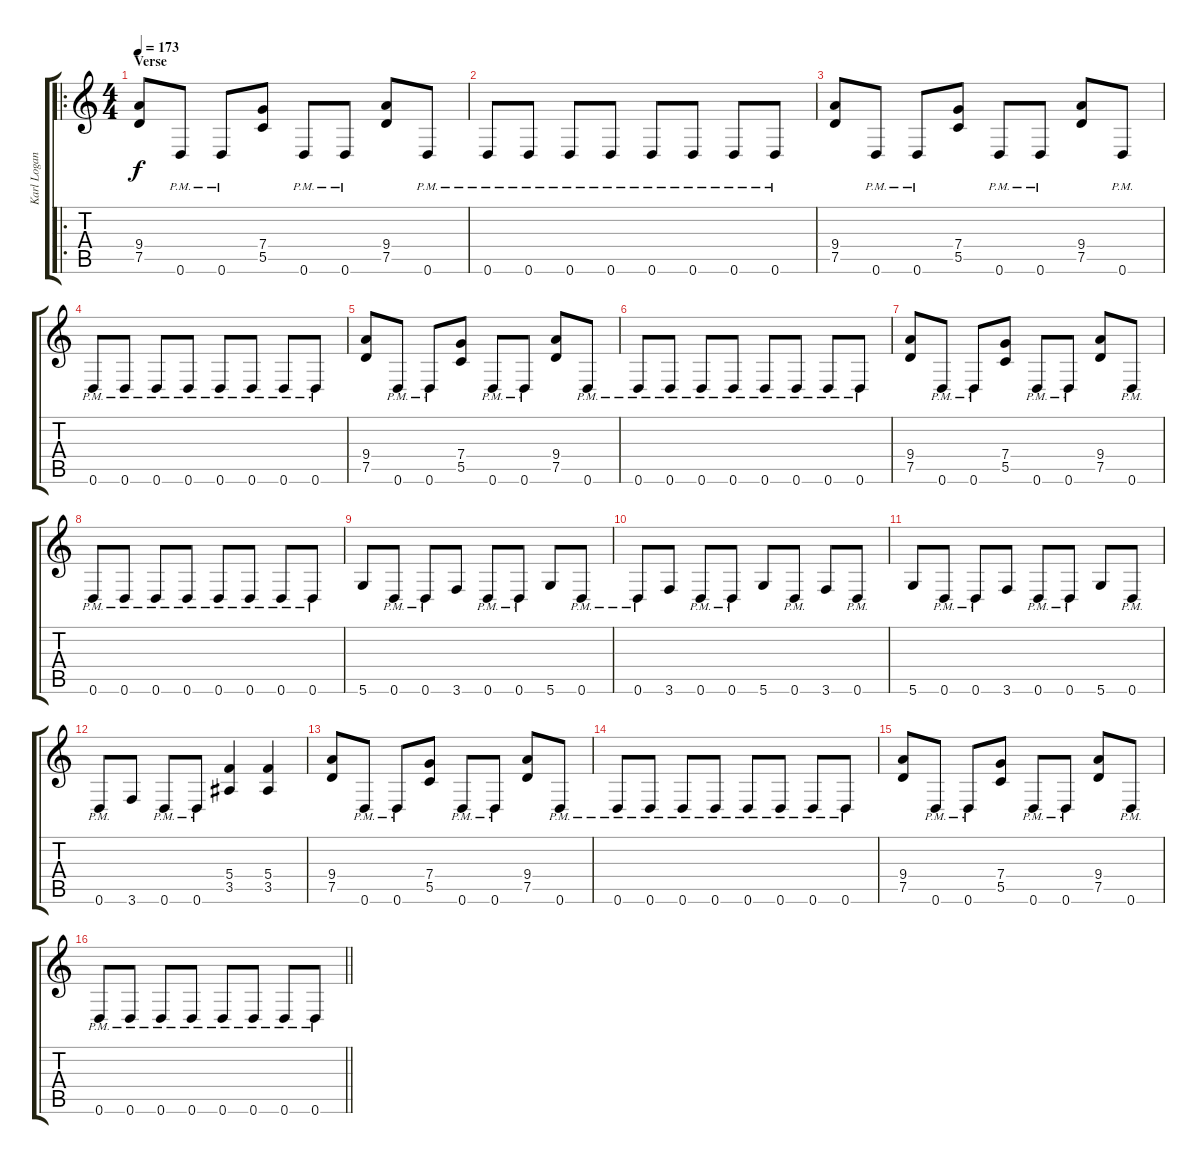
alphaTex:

\track ("Karl Logan" "Karl Logan") {instrument distortionguitar}
\staff {score tabs}
\tuning (D4 A3 F3 C3 G2 D2) {hide}
\ro
\ts (4 4)
\section ("" "Verse")
\tempo 173
\clef g2
\ks c
(9.4 7.5).8{dy f} 0.6{pm}.8 0.6{pm}.8 (7.4 5.5).8 0.6{pm}.8 0.6{pm}.8 (9.4 7.5).8 0.6{pm}.8 |
0.6{pm}.8 0.6{pm}.8 0.6{pm}.8 0.6{pm}.8 0.6{pm}.8 0.6{pm}.8 0.6{pm}.8 0.6{pm}.8 |
(9.4 7.5).8 0.6{pm}.8 0.6{pm}.8 (7.4 5.5).8 0.6{pm}.8 0.6{pm}.8 (9.4 7.5).8 0.6{pm}.8 |
0.6{pm}.8 0.6{pm}.8 0.6{pm}.8 0.6{pm}.8 0.6{pm}.8 0.6{pm}.8 0.6{pm}.8 0.6{pm}.8 |
(9.4 7.5).8 0.6{pm}.8 0.6{pm}.8 (7.4 5.5).8 0.6{pm}.8 0.6{pm}.8 (9.4 7.5).8 0.6{pm}.8 |
0.6{pm}.8 0.6{pm}.8 0.6{pm}.8 0.6{pm}.8 0.6{pm}.8 0.6{pm}.8 0.6{pm}.8 0.6{pm}.8 |
(9.4 7.5).8 0.6{pm}.8 0.6{pm}.8 (7.4 5.5).8 0.6{pm}.8 0.6{pm}.8 (9.4 7.5).8 0.6{pm}.8 |
0.6{pm}.8 0.6{pm}.8 0.6{pm}.8 0.6{pm}.8 0.6{pm}.8 0.6{pm}.8 0.6{pm}.8 0.6{pm}.8 |
5.6.8 0.6{pm}.8 0.6{pm}.8 3.6.8 0.6{pm}.8 0.6{pm}.8 5.6.8 0.6{pm}.8 |
0.6{pm}.8 3.6.8 0.6{pm}.8 0.6{pm}.8 5.6.8 0.6{pm}.8 3.6.8 0.6{pm}.8 |
5.6.8 0.6{pm}.8 0.6{pm}.8 3.6.8 0.6{pm}.8 0.6{pm}.8 5.6.8 0.6{pm}.8 |
0.6{pm}.8 3.6.8 0.6{pm}.8 0.6{pm}.8 (5.4 3.5).4 (5.4 3.5).4 |
(9.4 7.5).8 0.6{pm}.8 0.6{pm}.8 (7.4 5.5).8 0.6{pm}.8 0.6{pm}.8 (9.4 7.5).8 0.6{pm}.8 |
0.6{pm}.8 0.6{pm}.8 0.6{pm}.8 0.6{pm}.8 0.6{pm}.8 0.6{pm}.8 0.6{pm}.8 0.6{pm}.8 |
(9.4 7.5).8 0.6{pm}.8 0.6{pm}.8 (7.4 5.5).8 0.6{pm}.8 0.6{pm}.8 (9.4 7.5).8 0.6{pm}.8 |
\barLineRight lightlight
0.6{pm}.8 0.6{pm}.8 0.6{pm}.8 0.6{pm}.8 0.6{pm}.8 0.6{pm}.8 0.6{pm}.8 0.6{pm}.8
